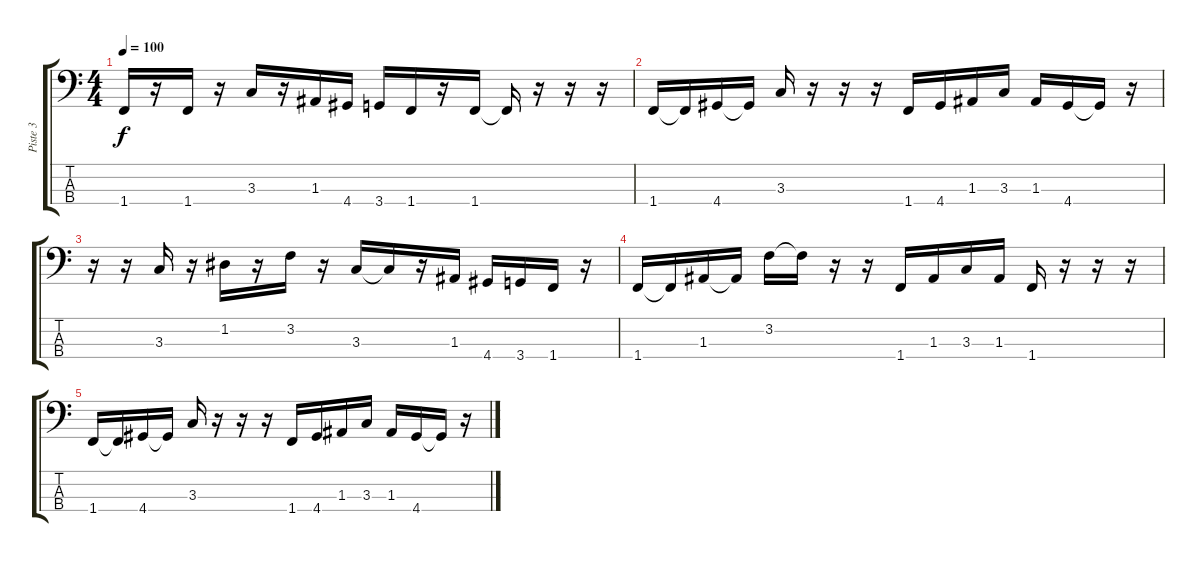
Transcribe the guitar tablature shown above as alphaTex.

\track ("Piste 3" "Piste 3") {instrument electricbassfinger}
\staff {score tabs}
\tuning (G2 D2 A1 E1) {hide}
\ts (4 4)
\tempo 100
\clef f4
\ks c
1.4.16{dy f} r.16 1.4.16 r.16 3.3.16 r.16 1.3.16 4.4.16 3.4.16 1.4.16 r.16 1.4.16 1.4{t}.16 r.16 r.16 r.16 |
1.4.16 1.4{t}.16 4.4.16 4.4{t}.16 3.3.16 r.16 r.16 r.16 1.4.16 4.4.16 1.3.16 3.3.16 1.3.16 4.4.16 4.4{t}.16 r.16 |
r.16 r.16 3.3.16 r.16 1.2.16 r.16 3.2.16 r.16 3.3.16 3.3{t}.16 r.16 1.3.16 4.4.16 3.4.16 1.4.16 r.16 |
1.4.16 1.4{t}.16 1.3.16 1.3{t}.16 3.2.16 3.2{t}.16 r.16 r.16 1.4.16 1.3.16 3.3.16 1.3.16 1.4.16 r.16 r.16 r.16 |
1.4.16 1.4{t}.16 4.4.16 4.4{t}.16 3.3.16 r.16 r.16 r.16 1.4.16 4.4.16 1.3.16 3.3.16 1.3.16 4.4.16 4.4{t}.16 r.16
